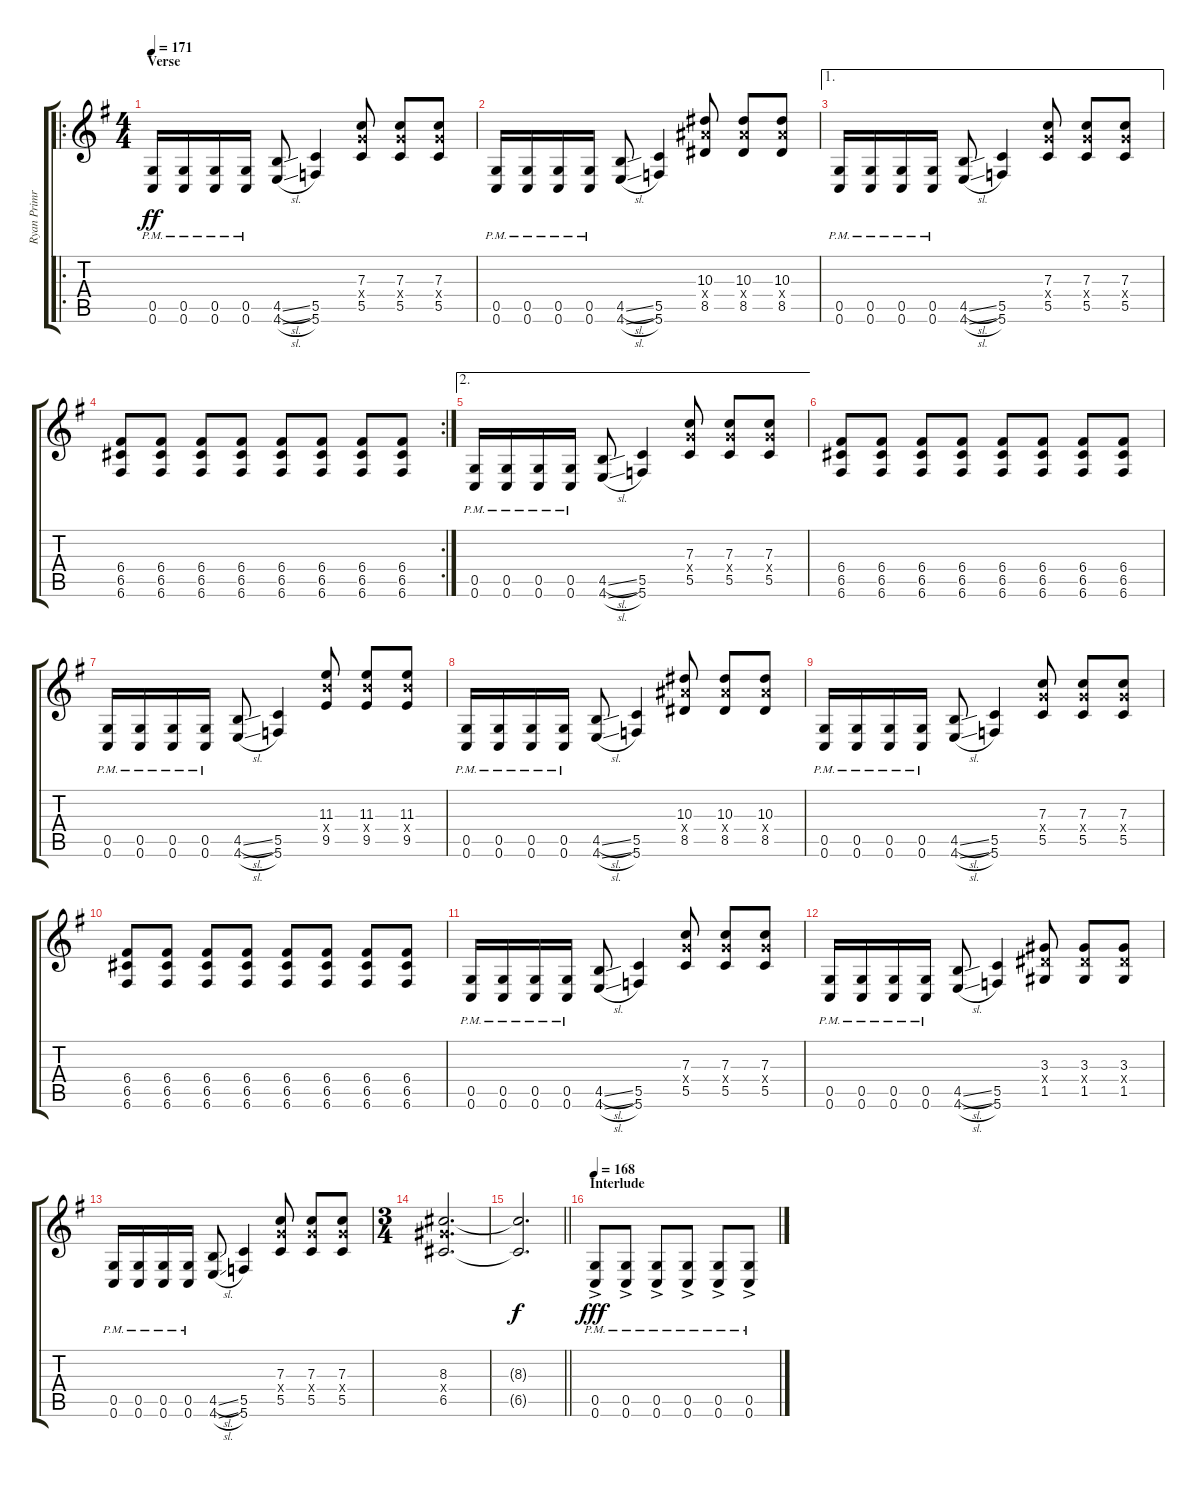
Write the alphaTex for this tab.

\track ("Ryan Primrack" "Ryan Primr") {instrument distortionguitar}
\staff {score tabs}
\tuning (D4 A3 F3 C3 G2 C2) {hide}
\ro
\ts (4 4)
\section ("" "Verse")
\tempo 171
\clef g2
\ks eminor
(0.5{pm} 0.6{pm}).16{dy ff instrument distortionguitar} (0.5{pm} 0.6{pm}).16 (0.5{pm} 0.6{pm}).16 (0.5{pm} 0.6{pm}).16 (4.5{sl} 4.6{sl}).8 (5.5 5.6).4 (7.3 7.4{x} 5.5).8 (7.3 7.4{x} 5.5).8 (7.3 7.4{x} 5.5).8 |
(0.5{pm} 0.6{pm}).16 (0.5{pm} 0.6{pm}).16 (0.5{pm} 0.6{pm}).16 (0.5{pm} 0.6{pm}).16 (4.5{sl} 4.6{sl}).8 (5.5 5.6).4 (10.3 10.4{x} 8.5).8 (10.3 10.4{x} 8.5).8 (10.3 10.4{x} 8.5).8 |
\ae 1
(0.5{pm} 0.6{pm}).16 (0.5{pm} 0.6{pm}).16 (0.5{pm} 0.6{pm}).16 (0.5{pm} 0.6{pm}).16 (4.5{sl} 4.6{sl}).8 (5.5 5.6).4 (7.3 7.4{x} 5.5).8 (7.3 7.4{x} 5.5).8 (7.3 7.4{x} 5.5).8 |
\rc 2
(6.4 6.5 6.6).8 (6.4 6.5 6.6).8 (6.4 6.5 6.6).8 (6.4 6.5 6.6).8 (6.4 6.5 6.6).8 (6.4 6.5 6.6).8 (6.4 6.5 6.6).8 (6.4 6.5 6.6).8 |
\ae 2
(0.5{pm} 0.6{pm}).16 (0.5{pm} 0.6{pm}).16 (0.5{pm} 0.6{pm}).16 (0.5{pm} 0.6{pm}).16 (4.5{sl} 4.6{sl}).8 (5.5 5.6).4 (7.3 7.4{x} 5.5).8 (7.3 7.4{x} 5.5).8 (7.3 7.4{x} 5.5).8 |
(6.4 6.5 6.6).8 (6.4 6.5 6.6).8 (6.4 6.5 6.6).8 (6.4 6.5 6.6).8 (6.4 6.5 6.6).8 (6.4 6.5 6.6).8 (6.4 6.5 6.6).8 (6.4 6.5 6.6).8 |
(0.5{pm} 0.6{pm}).16 (0.5{pm} 0.6{pm}).16 (0.5{pm} 0.6{pm}).16 (0.5{pm} 0.6{pm}).16 (4.5{sl} 4.6{sl}).8 (5.5 5.6).4 (11.3 11.4{x} 9.5).8 (11.3 11.4{x} 9.5).8 (11.3 11.4{x} 9.5).8 |
(0.5{pm} 0.6{pm}).16 (0.5{pm} 0.6{pm}).16 (0.5{pm} 0.6{pm}).16 (0.5{pm} 0.6{pm}).16 (4.5{sl} 4.6{sl}).8 (5.5 5.6).4 (10.3 10.4{x} 8.5).8 (10.3 10.4{x} 8.5).8 (10.3 10.4{x} 8.5).8 |
(0.5{pm} 0.6{pm}).16 (0.5{pm} 0.6{pm}).16 (0.5{pm} 0.6{pm}).16 (0.5{pm} 0.6{pm}).16 (4.5{sl} 4.6{sl}).8 (5.5 5.6).4 (7.3 7.4{x} 5.5).8 (7.3 7.4{x} 5.5).8 (7.3 7.4{x} 5.5).8 |
(6.4 6.5 6.6).8 (6.4 6.5 6.6).8 (6.4 6.5 6.6).8 (6.4 6.5 6.6).8 (6.4 6.5 6.6).8 (6.4 6.5 6.6).8 (6.4 6.5 6.6).8 (6.4 6.5 6.6).8 |
(0.5{pm} 0.6{pm}).16 (0.5{pm} 0.6{pm}).16 (0.5{pm} 0.6{pm}).16 (0.5{pm} 0.6{pm}).16 (4.5{sl} 4.6{sl}).8 (5.5 5.6).4 (7.3 7.4{x} 5.5).8 (7.3 7.4{x} 5.5).8 (7.3 7.4{x} 5.5).8 |
(0.5{pm} 0.6{pm}).16 (0.5{pm} 0.6{pm}).16 (0.5{pm} 0.6{pm}).16 (0.5{pm} 0.6{pm}).16 (4.5{sl} 4.6{sl}).8 (5.5 5.6).4 (3.3 3.4{x} 1.5).8 (3.3 3.4{x} 1.5).8 (3.3 3.4{x} 1.5).8 |
(0.5{pm} 0.6{pm}).16 (0.5{pm} 0.6{pm}).16 (0.5{pm} 0.6{pm}).16 (0.5{pm} 0.6{pm}).16 (4.5{sl} 4.6{sl}).8 (5.5 5.6).4 (7.3 7.4{x} 5.5).8 (7.3 7.4{x} 5.5).8 (7.3 7.4{x} 5.5).8 |
\ts (3 4)
(8.3 8.4{x} 6.5).2{d} |
\barLineRight lightlight
(8.3{t} 6.5{t}).2{d dy f} |
\section ("" "Interlude")
\tempo 168
(0.5{ac pm} 0.6{ac pm}).8{dy fff} (0.5{ac pm} 0.6{ac pm}).8 (0.5{ac pm} 0.6{ac pm}).8 (0.5{ac pm} 0.6{ac pm}).8 (0.5{ac pm} 0.6{ac pm}).8 (0.5{ac pm} 0.6{ac pm}).8
